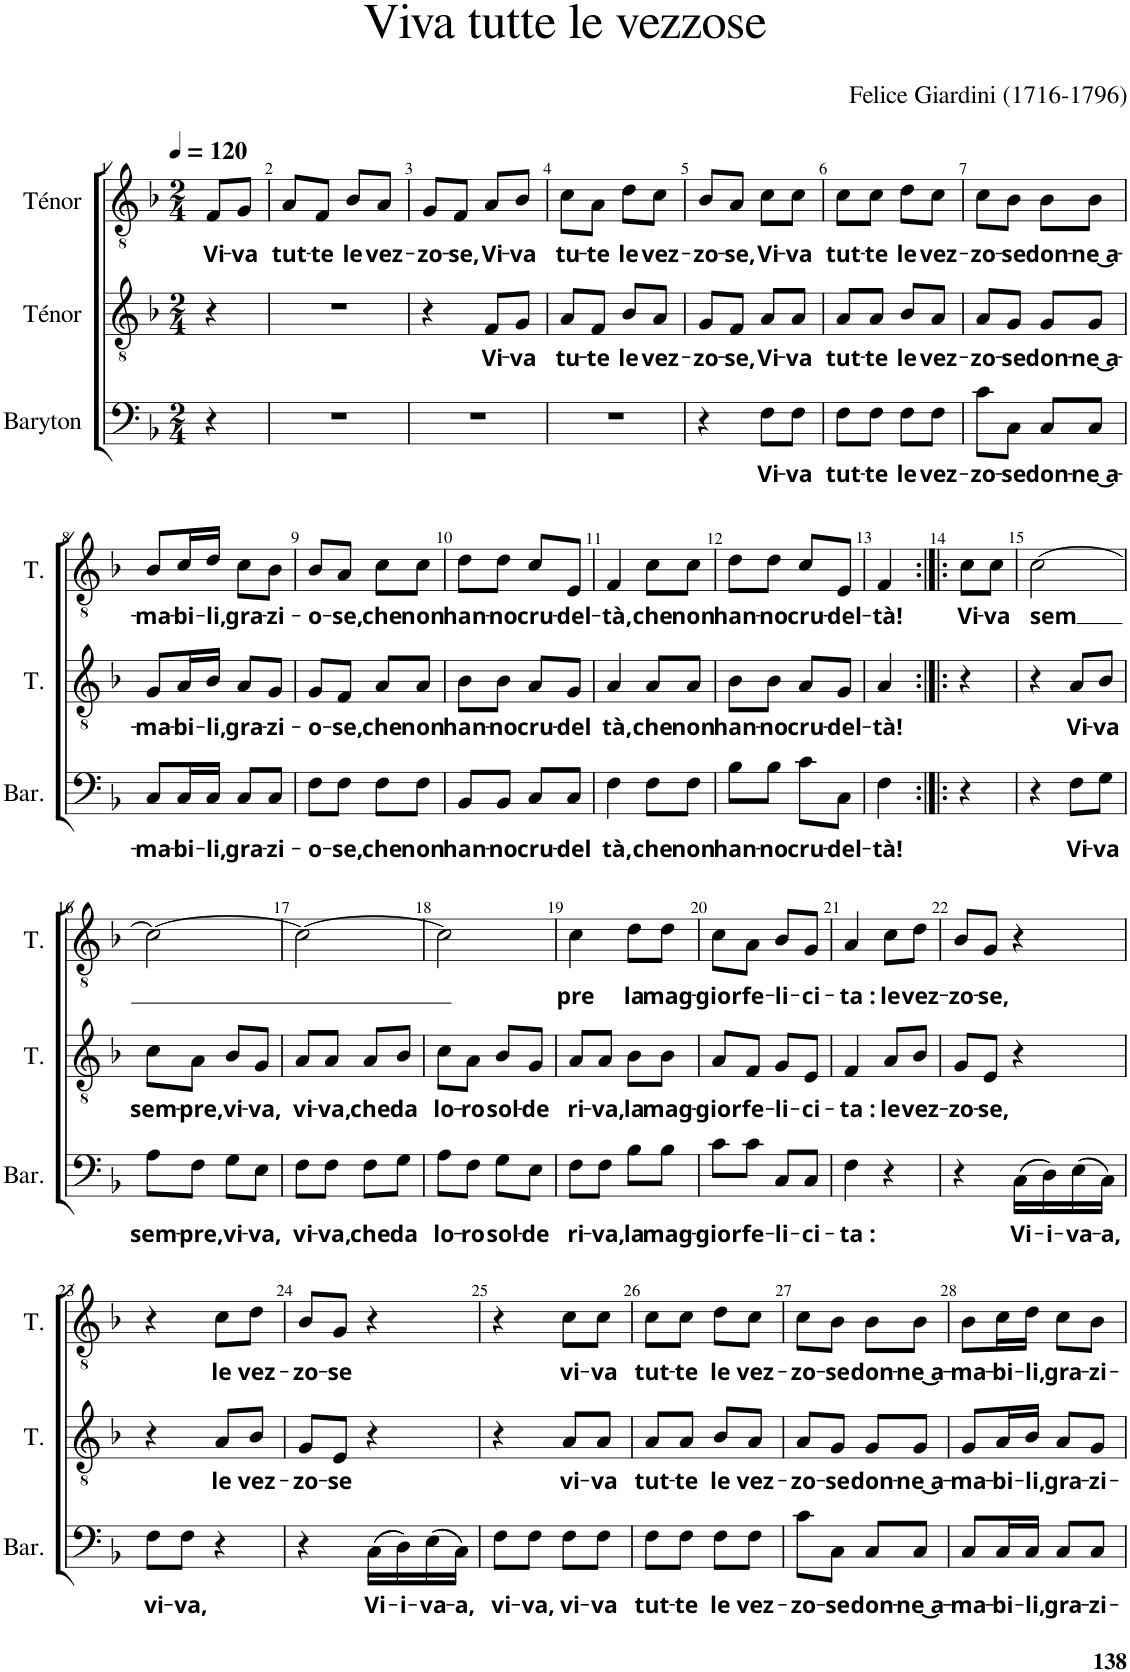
**kern	**text	**kern	**text	**kern	**text
*part3	*part3	*part2	*part2	*part1	*part1
*staff3	*staff3	*staff2	*staff2	*staff1	*staff1
*I"Baryton	*	*I"Ténor	*	*I"Ténor	*
*I'Bar.	*	*I'T.	*	*I'T.	*
*clefF4	*	*clefGv2	*	*clefGv2	*
*k[b-]	*	*k[b-]	*	*k[b-]	*
*M2/4	*	*M2/4	*	*M2/4	*
*MM120	*	*MM120	*	*MM120	*
=1	=1	=1	=1	=1	=1
!	!	!	!	!	!LO:LY:b
4r	.	4r	.	8F/L	Vi-
!	!	!	!	!	!LO:LY:b
.	.	.	.	8G/J	-va
=2	=2	=2	=2	=2	=2
!	!	!	!	!	!LO:LY:b
2r	.	2r	.	8A/L	tut-
!	!	!	!	!	!LO:LY:b
.	.	.	.	8F/J	-te
!	!	!	!	!	!LO:LY:b
.	.	.	.	8B-/L	le
!	!	!	!	!	!LO:LY:b
.	.	.	.	8A/J	vez-
=3	=3	=3	=3	=3	=3
!	!	!	!	!	!LO:LY:b
2r	.	4r	.	8G/L	-zo-
!	!	!	!	!	!LO:LY:b
.	.	.	.	8F/J	-se,
!	!	!	!LO:LY:b	!	!LO:LY:b
.	.	8F/L	Vi-	8A/L	Vi-
!	!	!	!LO:LY:b	!	!LO:LY:b
.	.	8G/J	-va	8B-/J	-va
=4	=4	=4	=4	=4	=4
!	!	!	!LO:LY:b	!	!LO:LY:b
2r	.	8A/L	tu-	8c\L	tu-
!	!	!	!LO:LY:b	!	!LO:LY:b
.	.	8F/J	-te	8A\J	-te
!	!	!	!LO:LY:b	!	!LO:LY:b
.	.	8B-/L	le	8d\L	le
!	!	!	!LO:LY:b	!	!LO:LY:b
.	.	8A/J	vez-	8c\J	vez-
=5	=5	=5	=5	=5	=5
!	!	!	!LO:LY:b	!	!LO:LY:b
4r	.	8G/L	-zo-	8B-/L	-zo-
!	!	!	!LO:LY:b	!	!LO:LY:b
.	.	8F/J	-se,	8A/J	-se,
!	!LO:LY:b	!	!LO:LY:b	!	!LO:LY:b
8F\L	Vi-	8A/L	Vi-	8c\L	Vi-
!	!LO:LY:b	!	!LO:LY:b	!	!LO:LY:b
8F\J	-va	8A/J	-va	8c\J	-va
=6	=6	=6	=6	=6	=6
!	!LO:LY:b	!	!LO:LY:b	!	!LO:LY:b
8F\L	tut-	8A/L	tut-	8c\L	tut-
!	!LO:LY:b	!	!LO:LY:b	!	!LO:LY:b
8F\J	-te	8A/J	-te	8c\J	-te
!	!LO:LY:b	!	!LO:LY:b	!	!LO:LY:b
8F\L	le	8B-/L	le	8d\L	le
!	!LO:LY:b	!	!LO:LY:b	!	!LO:LY:b
8F\J	vez-	8A/J	vez-	8c\J	vez-
=7	=7	=7	=7	=7	=7
!	!LO:LY:b	!	!LO:LY:b	!	!LO:LY:b
8c\L	-zo-	8A/L	-zo-	8c\L	-zo-
!	!LO:LY:b	!	!LO:LY:b	!	!LO:LY:b
8C\J	-se	8G/J	-se	8B-\J	-se
!	!LO:LY:b	!	!LO:LY:b	!	!LO:LY:b
8C/L	don-	8G/L	don-	8B-\L	don-
!	!LO:LY:b	!	!LO:LY:b	!	!LO:LY:b
8C/J	-ne ͜a-	8G/J	-ne ͜a-	8B-\J	-ne ͜a-
!!LO:LB:g=z
=8	=8	=8	=8	=8	=8
!	!LO:LY:b	!	!LO:LY:b	!	!LO:LY:b
8C/L	-ma-	8G/L	-ma-	8B-/L	-ma-
!	!LO:LY:b	!	!LO:LY:b	!	!LO:LY:b
16C/L	-bi-	16A/L	-bi-	16c/L	-bi-
!	!LO:LY:b	!	!LO:LY:b	!	!LO:LY:b
16C/JJ	-li,	16B-/JJ	-li,	16d/JJ	-li,
!	!LO:LY:b	!	!LO:LY:b	!	!LO:LY:b
8C/L	gra-	8A/L	gra-	8c\L	gra-
!	!LO:LY:b	!	!LO:LY:b	!	!LO:LY:b
8C/J	-zi-	8G/J	-zi-	8B-\J	-zi-
=9	=9	=9	=9	=9	=9
!	!LO:LY:b	!	!LO:LY:b	!	!LO:LY:b
8F\L	-o-	8G/L	-o-	8B-/L	-o-
!	!LO:LY:b	!	!LO:LY:b	!	!LO:LY:b
8F\J	-se,	8F/J	-se,	8A/J	-se,
!	!LO:LY:b	!	!LO:LY:b	!	!LO:LY:b
8F\L	che	8A/L	che	8c\L	che
!	!LO:LY:b	!	!LO:LY:b	!	!LO:LY:b
8F\J	non	8A/J	non	8c\J	non
=10	=10	=10	=10	=10	=10
!	!LO:LY:b	!	!LO:LY:b	!	!LO:LY:b
8BB-/L	han-	8B-\L	han-	8d\L	han-
!	!LO:LY:b	!	!LO:LY:b	!	!LO:LY:b
8BB-/J	-no	8B-\J	-no	8d\J	-no
!	!LO:LY:b	!	!LO:LY:b	!	!LO:LY:b
8C/L	cru-	8A/L	cru-	8c/L	cru-
!	!LO:LY:b	!	!LO:LY:b	!	!LO:LY:b
8C/J	-del	8G/J	-del	8E/J	-del-
=11	=11	=11	=11	=11	=11
!	!LO:LY:b	!	!LO:LY:b	!	!LO:LY:b
4F\	-tà,	4A/	-tà,	4F/	-tà,
!	!LO:LY:b	!	!LO:LY:b	!	!LO:LY:b
8F\L	che	8A/L	che	8c\L	che
!	!LO:LY:b	!	!LO:LY:b	!	!LO:LY:b
8F\J	non	8A/J	non	8c\J	non
=12	=12	=12	=12	=12	=12
!	!LO:LY:b	!	!LO:LY:b	!	!LO:LY:b
8B-\L	han-	8B-\L	han-	8d\L	han-
!	!LO:LY:b	!	!LO:LY:b	!	!LO:LY:b
8B-\J	-no	8B-\J	-no	8d\J	-no
!	!LO:LY:b	!	!LO:LY:b	!	!LO:LY:b
8c\L	cru-	8A/L	cru-	8c/L	cru-
!	!LO:LY:b	!	!LO:LY:b	!	!LO:LY:b
8C\J	-del-	8G/J	-del-	8E/J	-del-
=13	=13	=13	=13	=13	=13
!	!LO:LY:b	!	!LO:LY:b	!	!LO:LY:b
4F\	-tà!	4A/	-tà!	4F/	-tà!
=14:|!|:	=14:|!|:	=14:|!|:	=14:|!|:	=14:|!|:	=14:|!|:
!	!	!	!	!	!LO:LY:b
4r	.	4r	.	8c\L	Vi-
!	!	!	!	!	!LO:LY:b
.	.	.	.	8c\J	-va
=15	=15	=15	=15	=15	=15
!	!	!	!	!	!LO:LY:b
4r	.	4r	.	[2c\	-sem
!	!LO:LY:b	!	!LO:LY:b	!	!
8F\L	Vi-	8A/L	Vi-	.	.
!	!LO:LY:b	!	!LO:LY:b	!	!
8G\J	-va	8B-/J	-va	.	.
!!LO:LB:g=z
=16	=16	=16	=16	=16	=16
!	!LO:LY:b	!	!LO:LY:b	!	!
8A\L	sem-	8c\L	sem-	2c\_	.
!	!LO:LY:b	!	!LO:LY:b	!	!
8F\J	-pre,	8A\J	-pre,	.	.
!	!LO:LY:b	!	!LO:LY:b	!	!
8G\L	vi-	8B-/L	vi-	.	.
!	!LO:LY:b	!	!LO:LY:b	!	!
8E\J	-va,	8G/J	-va,	.	.
=17	=17	=17	=17	=17	=17
!	!LO:LY:b	!	!LO:LY:b	!	!
8F\L	vi-	8A/L	vi-	2c\_	.
!	!LO:LY:b	!	!LO:LY:b	!	!
8F\J	-va,	8A/J	-va,	.	.
!	!LO:LY:b	!	!LO:LY:b	!	!
8F\L	che	8A/L	che	.	.
!	!LO:LY:b	!	!LO:LY:b	!	!
8G\J	da	8B-/J	da	.	.
=18	=18	=18	=18	=18	=18
!	!LO:LY:b	!	!LO:LY:b	!	!
8A\L	lo-	8c\L	lo-	2c\]	.
!	!LO:LY:b	!	!LO:LY:b	!	!
8F\J	-ro	8A\J	-ro	.	.
!	!LO:LY:b	!	!LO:LY:b	!	!
8G\L	sol-	8B-/L	sol-	.	.
!	!LO:LY:b	!	!LO:LY:b	!	!
8E\J	-de	8G/J	-de	.	.
=19	=19	=19	=19	=19	=19
!	!LO:LY:b	!	!LO:LY:b	!	!LO:LY:b
8F\L	ri-	8A/L	ri-	4c\	pre
!	!LO:LY:b	!	!LO:LY:b	!	!
8F\J	-va,	8A/J	-va,	.	.
!	!LO:LY:b	!	!LO:LY:b	!	!LO:LY:b
8B-\L	la	8B-\L	la	8d\L	la
!	!LO:LY:b	!	!LO:LY:b	!	!LO:LY:b
8B-\J	mag-	8B-\J	mag-	8d\J	mag-
=20	=20	=20	=20	=20	=20
!	!LO:LY:b	!	!LO:LY:b	!	!LO:LY:b
8c\L	-gior	8A/L	-gior	8c\L	-gior
!	!LO:LY:b	!	!LO:LY:b	!	!LO:LY:b
8c\J	fe-	8F/J	fe-	8A\J	fe-
!	!LO:LY:b	!	!LO:LY:b	!	!LO:LY:b
8C/L	-li-	8G/L	-li-	8B-/L	-li-
!	!LO:LY:b	!	!LO:LY:b	!	!LO:LY:b
8C/J	-ci-	8E/J	-ci-	8G/J	-ci-
=21	=21	=21	=21	=21	=21
!	!LO:LY:b	!	!LO:LY:b	!	!LO:LY:b
4F\	-ta :	4F/	-ta :	4A/	-ta :
!	!	!	!LO:LY:b	!	!LO:LY:b
4r	.	8A/L	le	8c\L	le
!	!	!	!LO:LY:b	!	!LO:LY:b
.	.	8B-/J	vez-	8d\J	vez-
=22	=22	=22	=22	=22	=22
!	!	!	!LO:LY:b	!	!LO:LY:b
4r	.	8G/L	-zo-	8B-/L	-zo-
!	!	!	!LO:LY:b	!	!LO:LY:b
.	.	8E/J	-se,	8G/J	-se,
!	!LO:LY:b	!	!	!	!
((16C\LL	Vi-	4r	.	4r	.
!	!LO:LY:b	!	!	!	!
16D\))	-i-	.	.	.	.
!	!LO:LY:b	!	!	!	!
((16E\	-va-	.	.	.	.
!	!LO:LY:b	!	!	!	!
16C\JJ))	-a,	.	.	.	.
!!LO:LB:g=z
=23	=23	=23	=23	=23	=23
!	!LO:LY:b	!	!	!	!
8F\L	vi-	4r	.	4r	.
!	!LO:LY:b	!	!	!	!
8F\J	-va,	.	.	.	.
!	!	!	!LO:LY:b	!	!LO:LY:b
4r	.	8A/L	le	8c\L	le
!	!	!	!LO:LY:b	!	!LO:LY:b
.	.	8B-/J	vez-	8d\J	vez-
=24	=24	=24	=24	=24	=24
!	!	!	!LO:LY:b	!	!LO:LY:b
4r	.	8G/L	-zo-	8B-/L	-zo-
!	!	!	!LO:LY:b	!	!LO:LY:b
.	.	8E/J	-se	8G/J	-se
!	!LO:LY:b	!	!	!	!
((16C\LL	Vi-	4r	.	4r	.
!	!LO:LY:b	!	!	!	!
16D\))	-i-	.	.	.	.
!	!LO:LY:b	!	!	!	!
((16E\	-va-	.	.	.	.
!	!LO:LY:b	!	!	!	!
16C\JJ))	-a,	.	.	.	.
=25	=25	=25	=25	=25	=25
!	!LO:LY:b	!	!	!	!
8F\L	vi-	4r	.	4r	.
!	!LO:LY:b	!	!	!	!
8F\J	-va,	.	.	.	.
!	!LO:LY:b	!	!LO:LY:b	!	!LO:LY:b
8F\L	vi-	8A/L	vi-	8c\L	vi-
!	!LO:LY:b	!	!LO:LY:b	!	!LO:LY:b
8F\J	-va	8A/J	-va	8c\J	-va
=26	=26	=26	=26	=26	=26
!	!LO:LY:b	!	!LO:LY:b	!	!LO:LY:b
8F\L	tut-	8A/L	tut-	8c\L	tut-
!	!LO:LY:b	!	!LO:LY:b	!	!LO:LY:b
8F\J	-te	8A/J	-te	8c\J	-te
!	!LO:LY:b	!	!LO:LY:b	!	!LO:LY:b
8F\L	le	8B-/L	le	8d\L	le
!	!LO:LY:b	!	!LO:LY:b	!	!LO:LY:b
8F\J	vez-	8A/J	vez-	8c\J	vez-
=27	=27	=27	=27	=27	=27
!	!LO:LY:b	!	!LO:LY:b	!	!LO:LY:b
8c\L	-zo-	8A/L	-zo-	8c\L	-zo-
!	!LO:LY:b	!	!LO:LY:b	!	!LO:LY:b
8C\J	-se	8G/J	-se	8B-\J	-se
!	!LO:LY:b	!	!LO:LY:b	!	!LO:LY:b
8C/L	don-	8G/L	don-	8B-\L	don-
!	!LO:LY:b	!	!LO:LY:b	!	!LO:LY:b
8C/J	-ne ͜a-	8G/J	-ne ͜a-	8B-\J	-ne ͜a-
=28	=28	=28	=28	=28	=28
!	!LO:LY:b	!	!LO:LY:b	!	!LO:LY:b
8C/L	-ma-	8G/L	-ma-	8B-\L	-ma-
!	!LO:LY:b	!	!LO:LY:b	!	!LO:LY:b
16C/L	-bi-	16A/L	-bi-	16c\L	-bi-
!	!LO:LY:b	!	!LO:LY:b	!	!LO:LY:b
16C/JJ	-li,	16B-/JJ	-li,	16d\JJ	-li,
!	!LO:LY:b	!	!LO:LY:b	!	!LO:LY:b
8C/L	gra-	8A/L	gra-	8c\L	gra-
!	!LO:LY:b	!	!LO:LY:b	!	!LO:LY:b
8C/J	-zi-	8G/J	-zi-	8B-\J	-zi-
=	=	=	=	=	=
*-	*-	*-	*-	*-	*-
